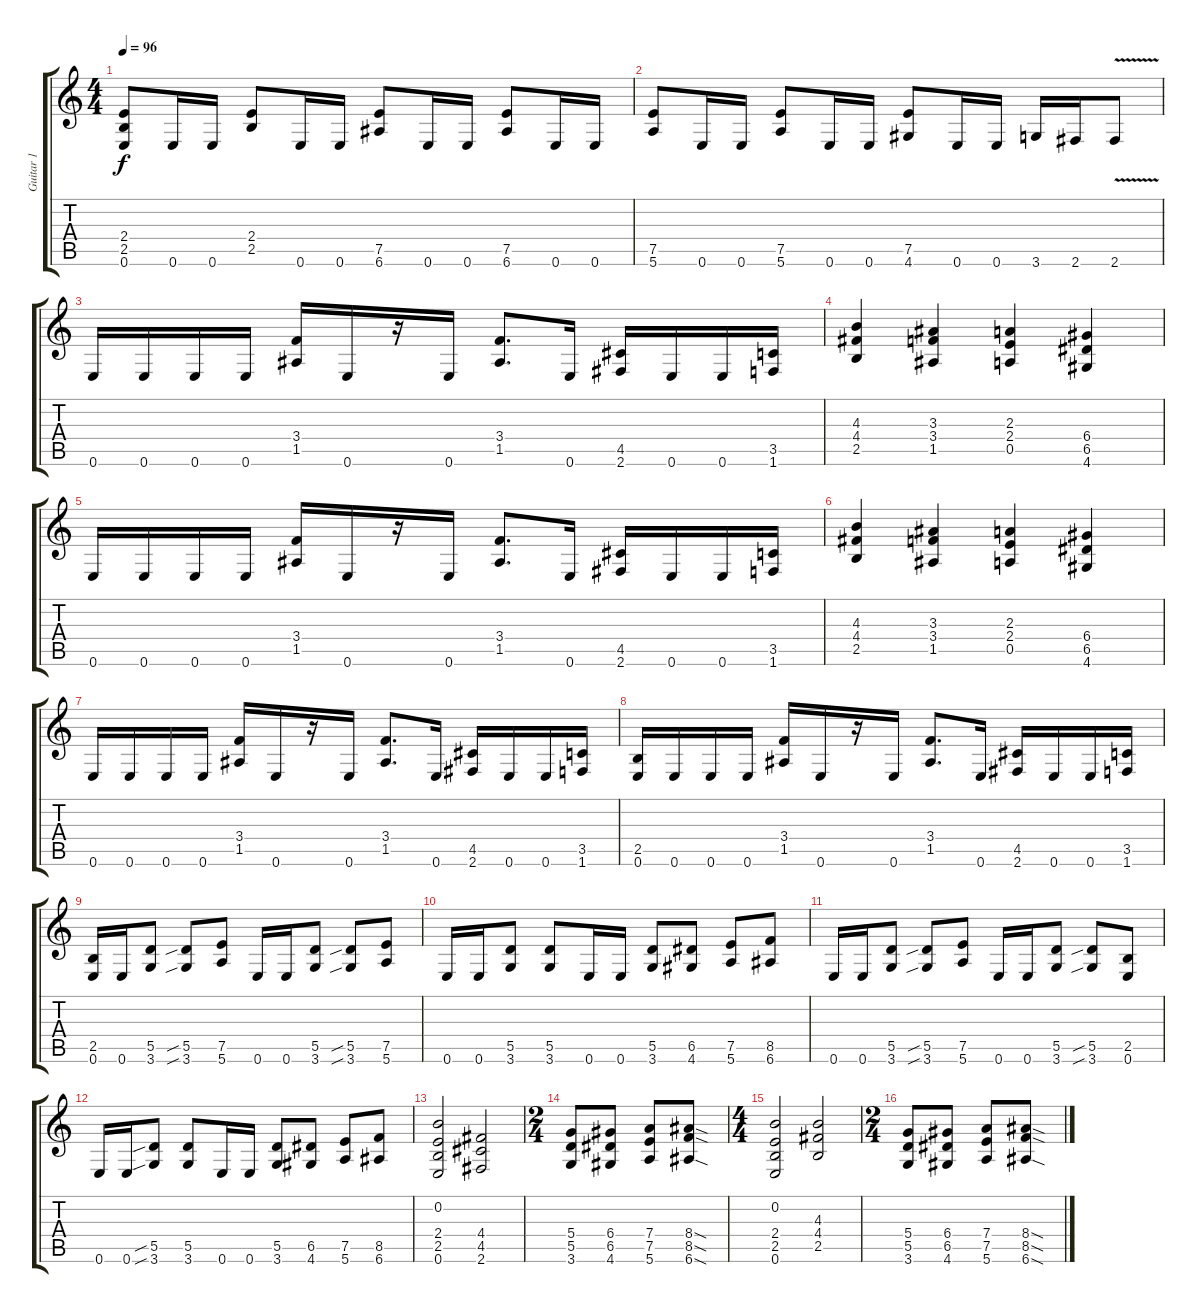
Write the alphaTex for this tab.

\track ("Guitar 1" "Guitar 1") {instrument distortionguitar}
\staff {score tabs}
\tuning (E4 B3 G3 D3 A2 E2) {hide}
\ts (4 4)
\tempo 96
\clef g2
\ks c
(2.4 2.5 0.6).8{dy f} 0.6.16 0.6.16 (2.4 2.5).8 0.6.16 0.6.16 (7.5 6.6).8 0.6.16 0.6.16 (7.5 6.6).8 0.6.16 0.6.16 |
(7.5 5.6).8 0.6.16 0.6.16 (7.5 5.6).8 0.6.16 0.6.16 (7.5 4.6).8 0.6.16 0.6.16 3.6.16 2.6.16 2.6{v}.8 |
0.6.16 0.6.16 0.6.16 0.6.16 (3.4 1.5).16 0.6.16 r.16 0.6.16 (3.4 1.5).8{d} 0.6.16 (4.5 2.6).16 0.6.16 0.6.16 (3.5 1.6).16 |
(4.3 4.4 2.5).4 (3.3 3.4 1.5).4 (2.3 2.4 0.5).4 (6.4 6.5 4.6).4 |
0.6.16 0.6.16 0.6.16 0.6.16 (3.4 1.5).16 0.6.16 r.16 0.6.16 (3.4 1.5).8{d} 0.6.16 (4.5 2.6).16 0.6.16 0.6.16 (3.5 1.6).16 |
(4.3 4.4 2.5).4 (3.3 3.4 1.5).4 (2.3 2.4 0.5).4 (6.4 6.5 4.6).4 |
0.6.16 0.6.16 0.6.16 0.6.16 (3.4 1.5).16 0.6.16 r.16 0.6.16 (3.4 1.5).8{d} 0.6.16 (4.5 2.6).16 0.6.16 0.6.16 (3.5 1.6).16 |
(2.5 0.6).16 0.6.16 0.6.16 0.6.16 (3.4 1.5).16 0.6.16 r.16 0.6.16 (3.4 1.5).8{d} 0.6.16 (4.5 2.6).16 0.6.16 0.6.16 (3.5 1.6).16 |
(2.5 0.6).16 0.6.16 (5.5 3.6).8 (5.5{sib} 3.6{sib}).8 (7.5 5.6).8 0.6.16 0.6.16 (5.5 3.6).8 (5.5{sib} 3.6{sib}).8 (7.5 5.6).8 |
0.6.16 0.6.16 (5.5 3.6).8 (5.5 3.6).8 0.6.16 0.6.16 (5.5 3.6).8 (6.5 4.6).8 (7.5 5.6).8 (8.5 6.6).8 |
0.6.16 0.6.16 (5.5 3.6).8 (5.5{sib} 3.6{sib}).8 (7.5 5.6).8 0.6.16 0.6.16 (5.5 3.6).8 (5.5{sib} 3.6{sib}).8 (2.5 0.6).8 |
0.6.16 0.6.16 (5.5{sib} 3.6{sib}).8 (5.5 3.6).8 0.6.16 0.6.16 (5.5 3.6).8 (6.5 4.6).8 (7.5 5.6).8 (8.5 6.6).8 |
(0.2 2.4 2.5 0.6).2 (4.4 4.5 2.6).2 |
\ts (2 4)
(5.4 5.5 3.6).8 (6.4 6.5 4.6).8 (7.4 7.5 5.6).8 (8.4{sod} 8.5{sod} 6.6{sod}).8 |
\ts (4 4)
(0.2 2.4 2.5 0.6).2 (4.3 4.4 2.5).2 |
\ts (2 4)
(5.4 5.5 3.6).8 (6.4 6.5 4.6).8 (7.4 7.5 5.6).8 (8.4{sod} 8.5{sod} 6.6{sod}).8
